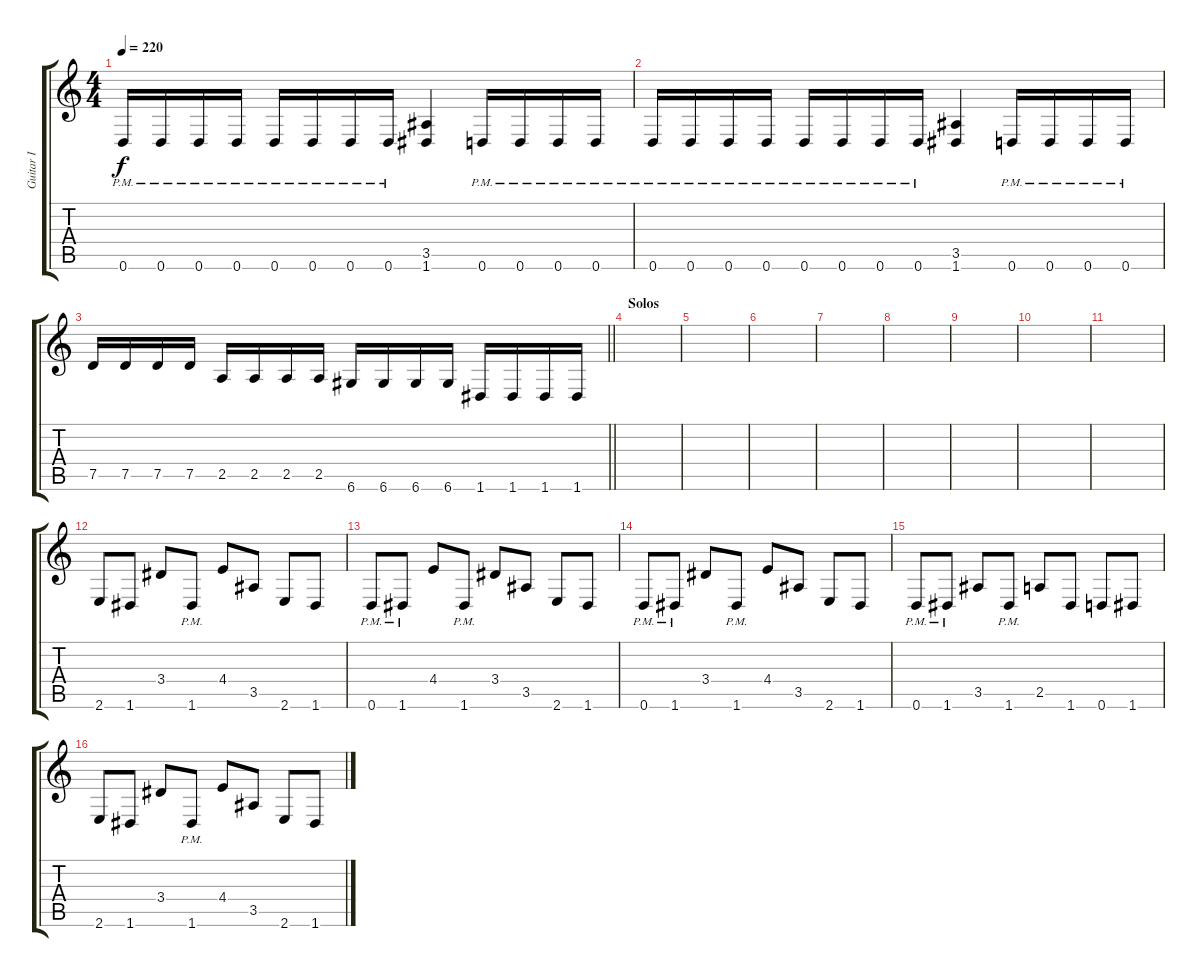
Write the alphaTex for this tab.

\track ("Guitar I" "Guitar I") {instrument distortionguitar}
\staff {score tabs}
\tuning (D4 A3 F3 C3 G2 D2) {hide}
\ts (4 4)
\tempo 220
\clef g2
\ks c
0.6{pm}.16{dy f} 0.6{pm}.16 0.6{pm}.16 0.6{pm}.16 0.6{pm}.16 0.6{pm}.16 0.6{pm}.16 0.6{pm}.16 (3.5 1.6).4 0.6{pm}.16 0.6{pm}.16 0.6{pm}.16 0.6{pm}.16 |
0.6{pm}.16 0.6{pm}.16 0.6{pm}.16 0.6{pm}.16 0.6{pm}.16 0.6{pm}.16 0.6{pm}.16 0.6{pm}.16 (3.5 1.6).4 0.6{pm}.16 0.6{pm}.16 0.6{pm}.16 0.6{pm}.16 |
\barLineRight lightlight
7.5.16 7.5.16 7.5.16 7.5.16 2.5.16 2.5.16 2.5.16 2.5.16 6.6.16 6.6.16 6.6.16 6.6.16 1.6.16 1.6.16 1.6.16 1.6.16 |
\section ("" "Solos")
|
|
|
|
|
|
|
|
2.6.8 1.6.8 3.4.8 1.6{pm}.8 4.4.8 3.5.8 2.6.8 1.6.8 |
0.6{pm}.8 1.6{pm}.8 4.4.8 1.6{pm}.8 3.4.8 3.5.8 2.6.8 1.6.8 |
0.6{pm}.8 1.6{pm}.8 3.4.8 1.6{pm}.8 4.4.8 3.5.8 2.6.8 1.6.8 |
0.6{pm}.8 1.6{pm}.8 3.5.8 1.6{pm}.8 2.5.8 1.6.8 0.6.8 1.6.8 |
2.6.8 1.6.8 3.4.8 1.6{pm}.8 4.4.8 3.5.8 2.6.8 1.6.8
